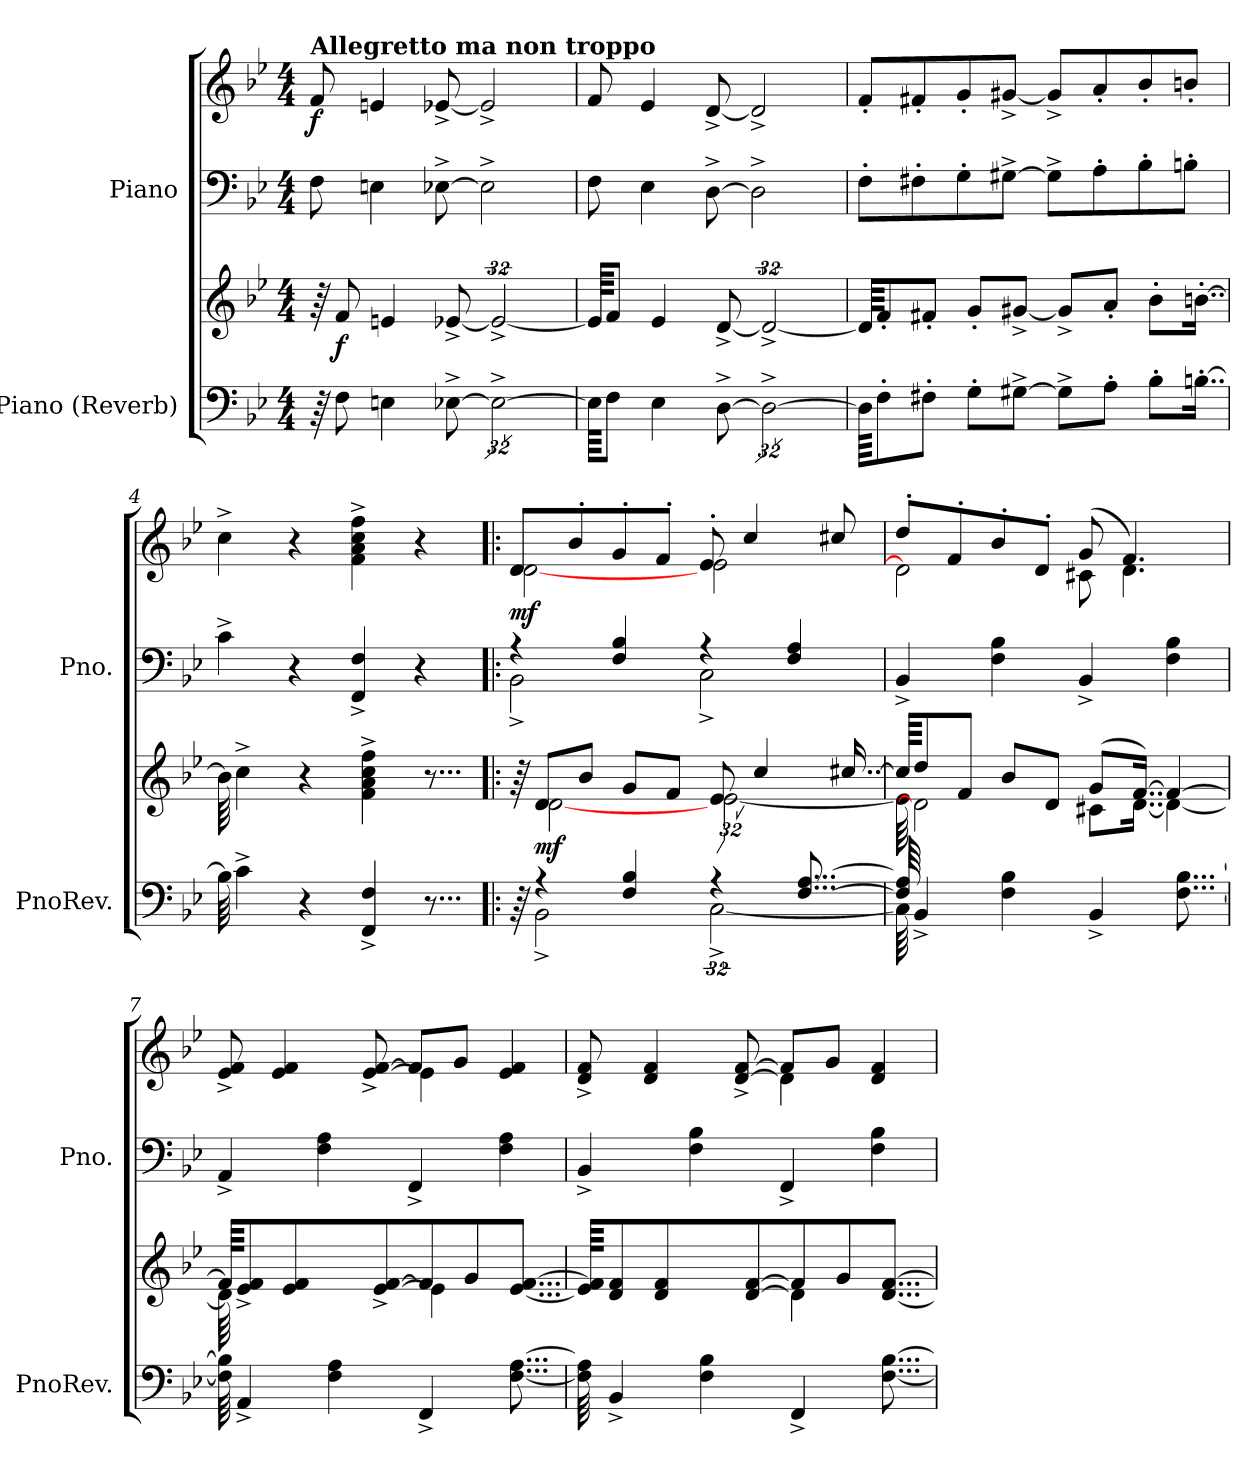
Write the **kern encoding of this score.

**kern	**kern	**dynam	**kern	**kern	**dynam
*part2	*part2	*part2	*part1	*part1	*part1
*staff4	*staff3	*staff3/4	*staff2	*staff1	*staff1/2
*I"Piano (Reverb)	*	*	*I"Piano	*	*
*I'PnoRev.	*	*	*I'Pno.	*	*
*clefF4	*clefG2	*	*clefF4	*clefG2	*
*k[b-e-]	*k[b-e-]	*	*k[b-e-]	*k[b-e-]	*
*M4/4	*M4/4	*	*M4/4	*M4/4	*
*MM136	*MM136	*	*MM136	*MM136	*
=1	=1	=1	=1	=1	=1
!	!	!	!	!LO:TX:a:B:t=Allegretto ma non troppo	!
!	!	!	!	!	!LO:DY:b
64r	64r	.	8F\	8f/	f
!	!	!LO:DY:b	!	!	!
8F\	8f/	f	.	.	.
.	.	.	4En\	4en/	.
4En\	4en/	.	.	.	.
.	.	.	[8E-X^\	[8e-X^/	.
[8E-X^\	[8e-X^/	.	.	.	.
.	.	.	2E-^\]	2e-^/]	.
64%31E-^\_	64%31e-^/_	.	.	.	.
=2	=2	=2	=2	=2	=2
64E-\KKKL]	64e-/KKKL]	.	8F\	8f/	.
8F\J	8f/J	.	.	.	.
.	.	.	4E-\	4e-/	.
4E-\	4e-/	.	.	.	.
.	.	.	[8D^\	[8d^/	.
[8D^\	[8d^/	.	.	.	.
.	.	.	2D^\]	2d^/]	.
64%31D^\_	64%31d^/_	.	.	.	.
=3	=3	=3	=3	=3	=3
64D\KKKL]	64d/KKKL]	.	8F'\L	8f'/L	.
8F'\	8f'/	.	.	.	.
.	.	.	8F#X'\	8f#X'/	.
8F#X'\J	8f#X'/J	.	.	.	.
.	.	.	8G'\	8g'/	.
8G'\L	8g'/L	.	.	.	.
.	.	.	[8G#X^\J	[8g#X^/J	.
[8G#X^\J	[8g#X^/J	.	.	.	.
.	.	.	8G#^\L]	8g#^/L]	.
8G#^\L]	8g#^/L]	.	.	.	.
.	.	.	8A'\	8a'/	.
8A'\J	8a'/J	.	.	.	.
.	.	.	8B-'\	8b-'/	.
8B-'\L	8b-'\L	.	.	.	.
.	.	.	8Bn'\J	8bn'/J	.
[16..Bn'\Jk	[16..bn'\Jk	.	.	.	.
=4	=4	=4	=4	=4	=4
64B\]	64b\]	.	4c^\	4cc^\	.
4c^\	4cc^\	.	.	.	.
.	.	.	4r	4r	.
4r	4r	.	.	.	.
.	.	.	4FF/^ 4F/^	4f\^ 4a\^ 4cc\^ 4ff\^	.
4FF/^ 4F/^	4f\^ 4a\^ 4cc\^ 4ff\^	.	.	.	.
.	.	.	4r	4r	.
8...r	8...r	.	.	.	.
=5!|:	=5!|:	=5!|:	=5!|:	=5!|:	=5!|:
*^	*^	*	*^	*^	*
!	!	!	!	!	!	!	!	!	!LO:DY:b
64r	64ryy	64r	64ryy	.	4r	2BB-^\	8d/L	[2d\	mf
!	!	!	!	!LO:DY:b	!	!	!	!	!
4r	2BB-^\	8d/L	[2d\	mf	.	.	.	.	.
.	.	.	.	.	.	.	8b-'/	.	.
.	.	8b-/J	.	.	.	.	.	.	.
.	.	.	.	.	4F/ 4B-/	.	8g'/	.	.
4F/ 4B-/	.	8g/L	.	.	.	.	.	.	.
.	.	.	.	.	.	.	8f'/J	.	.
.	.	8f/J	.	.	.	.	.	.	.
.	.	.	.	.	4r	2C^\	8e-'/	2e-\	.
4r	[64%31C^\	8e-/	[64%31e-\	.	.	.	.	.	.
.	.	.	.	.	.	.	4cc/	.	.
.	.	4cc/	.	.	.	.	.	.	.
.	.	.	.	.	4F/ 4A/	.	.	.	.
[8...F/ [8...A/	.	.	.	.	.	.	.	.	.
.	.	.	.	.	.	.	8cc#X/	.	.
.	.	[16..cc#X/	.	.	.	.	.	.	.
*	*	*	*	*	*v	*v	*	*	*
!!LO:LB:g=z	!!
=6	=6	=6	=6	=6	=6	=6	=6	=6
64F/] 64A/]	64C\]	64cc#/KKKL]	64e-\]	.	4BB-^/	8dd'/L	2d\]	.
4BB-^/	2ryy	8dd/	2d\]	.	.	.	.	.
.	.	.	.	.	.	8f'/	.	.
.	.	8f/J	.	.	.	.	.	.
.	.	.	.	.	4F\ 4B-\	8b-'/	.	.
4F\ 4B-\	.	8b-/L	.	.	.	.	.	.
.	.	.	.	.	.	8d'/J	.	.
.	.	8d/J	.	.	.	.	.	.
.	.	.	.	.	4BB-^/	(>8g/	8c#X\	.
4BB-^/	4ryy	(>8g/L	8c#X<\L	.	.	.	.	.
.	.	.	.	.	.	4.f/)	4.d\	.
.	.	[16..f/Jk)	[16..d<\Jk	.	.	.	.	.
.	.	4f/_	4d\_	.	4F\ 4B-\	.	.	.
[8...F\ [8...B-\	8...ryy	.	.	.	.	.	.	.
*v	*v	*	*	*	*	*	*	*
=7	=7	=7	=7	=7	=7	=7	=7
64F\] 64B-\]	64f/KKKL]	64d\]	.	4AA^/	8e-/^ 8f/^	2ryy	.
4AA^/	8e-^/ 8f^/J	2ryy	.	.	.	.	.
.	.	.	.	.	4e-/ 4f/	.	.
.	4e-/ 4f/	.	.	.	.	.	.
.	.	.	.	4F\ 4A\	.	.	.
4F\ 4A\	.	.	.	.	.	.	.
.	.	.	.	.	[8e-/^ [8f/^	.	.
.	[8e-/^ [8f/^	.	.	.	.	.	.
.	.	.	.	4FF^/	8f/L]	4e-\]	.
4FF^/	8f/L]	4e-\]	.	.	.	.	.
.	.	.	.	.	8g/J	.	.
.	8g/J	.	.	.	.	.	.
.	.	.	.	4F\ 4A\	4e-/ 4f/	4ryy	.
[8...F\ [8...A\	[8...e-/ [8...f/J	8...ryy	.	.	.	.	.
=8	=8	=8	=8	=8	=8	=8	=8
64F\] 64A\]	64e-]/ 64f]/KKKL	64ryy	.	4BB-^/	8d/^ 8f/^	2ryy	.
4BB-^/	8d/ 8f/J	2ryy	.	.	.	.	.
.	.	.	.	.	4d/ 4f/	.	.
.	4d/ 4f/	.	.	.	.	.	.
.	.	.	.	4F\ 4B-\	.	.	.
4F\ 4B-\	.	.	.	.	.	.	.
.	.	.	.	.	[8d/^ [8f/^	.	.
.	[8d/ [8f/	.	.	.	.	.	.
.	.	.	.	4FF^/	8f/L]	4d\]	.
4FF^/	8f/L]	4d\]	.	.	.	.	.
.	.	.	.	.	8g/J	.	.
.	8g/J	.	.	.	.	.	.
.	.	.	.	4F\ 4B-\	4d/ 4f/	4ryy	.
[8...F\ [8...B-\	[8...d/ [8...f/J	8...ryy	.	.	.	.	.
*	*v	*v	*	*	*v	*v	*
=	=	=	=	=	=
*-	*-	*-	*-	*-	*-
